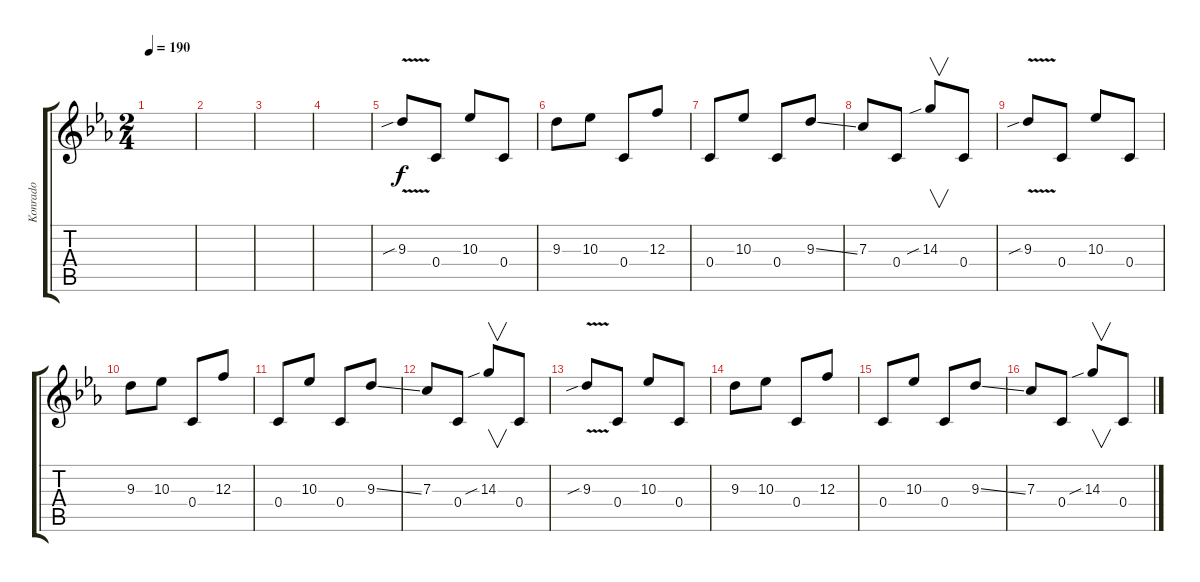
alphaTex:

\track ("Konrado" "Konrado") {instrument distortionguitar}
\staff {score tabs}
\tuning (D4 A3 F3 C3 G2 C2) {hide}
\ts (2 4)
\tempo 190
\clef g2
\ks eb
|
|
|
|
9.3{v sib}.8{instrument distortionguitar} 0.4.8 10.3.8 0.4.8 |
9.3.8 10.3.8 0.4.8 12.3.8 |
0.4.8 10.3.8 0.4.8 9.3{ss}.8 |
7.3.8 0.4.8 14.3{sib}.8{v} 0.4.8 |
9.3{v sib}.8 0.4.8 10.3.8 0.4.8 |
9.3.8 10.3.8 0.4.8 12.3.8 |
0.4.8 10.3.8 0.4.8 9.3{ss}.8 |
7.3.8 0.4.8 14.3{sib}.8{v} 0.4.8 |
9.3{v sib}.8 0.4.8 10.3.8 0.4.8 |
9.3.8 10.3.8 0.4.8 12.3.8 |
0.4.8 10.3.8 0.4.8 9.3{ss}.8 |
7.3.8 0.4.8 14.3{sib}.8{v} 0.4.8
